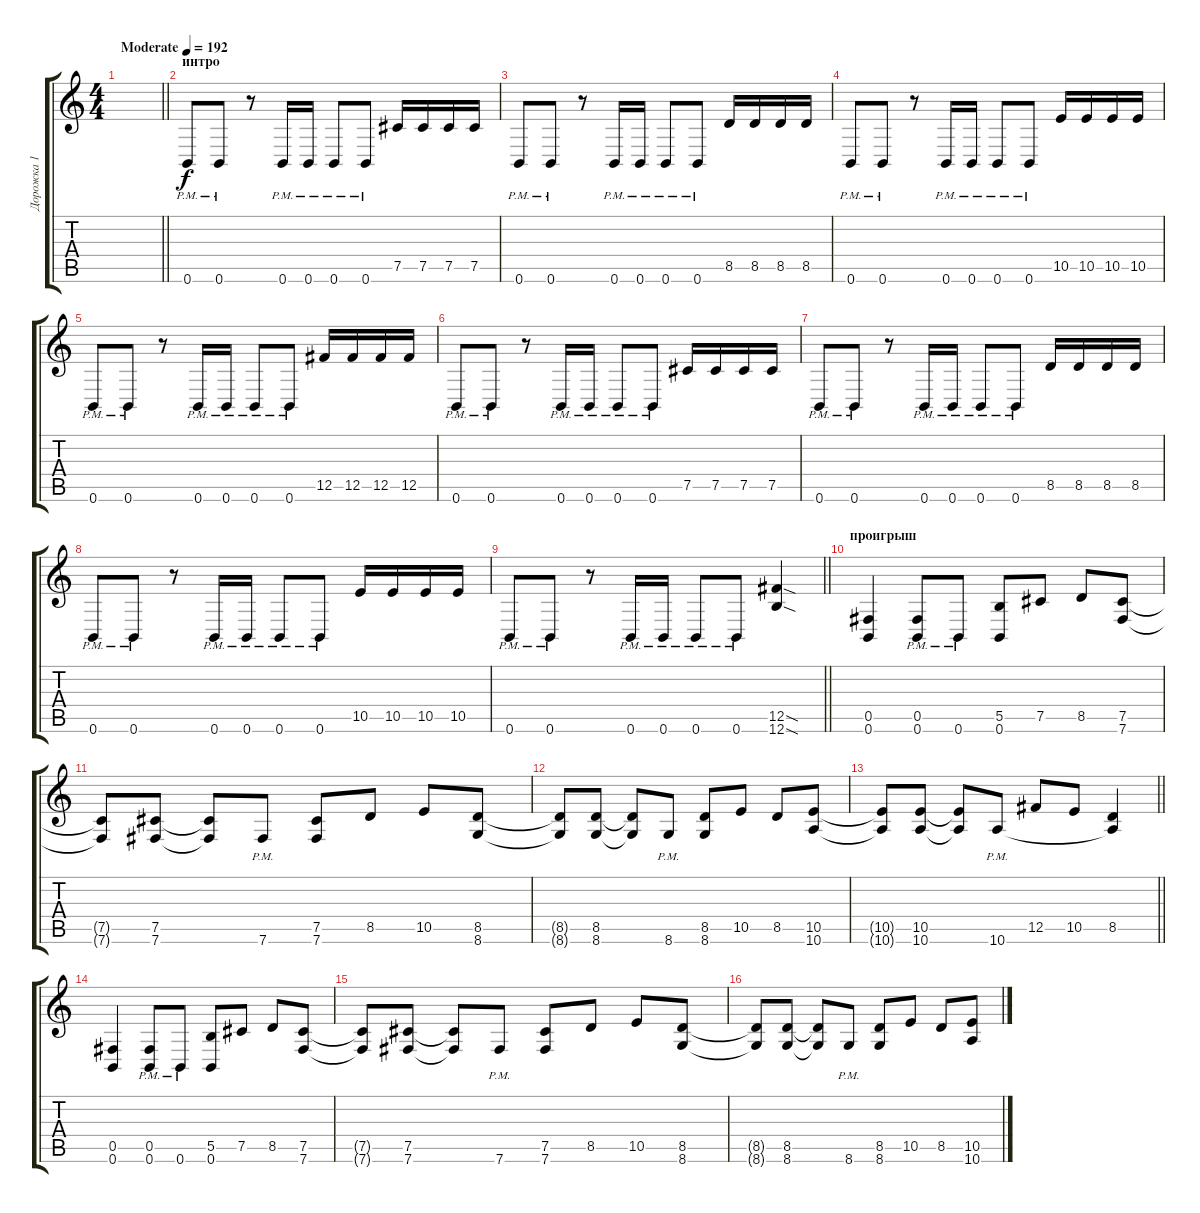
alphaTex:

\track ("Дорожка 1" "Дорожка 1") {instrument distortionguitar}
\staff {score tabs}
\tuning (Db4 Ab3 E3 B2 Gb2 B1) {hide}
\ts (4 4)
\tempo (192 "Moderate")
\clef g2
\barLineRight lightlight
\ks c
|
\section ("" "интро")
0.6{pm}.8 0.6{pm}.8 r.8 0.6{pm}.16 0.6{pm}.16 0.6{pm}.8 0.6{pm}.8 7.5.16 7.5.16 7.5.16 7.5.16 |
0.6{pm}.8 0.6{pm}.8 r.8 0.6{pm}.16 0.6{pm}.16 0.6{pm}.8 0.6{pm}.8 8.5.16 8.5.16 8.5.16 8.5.16 |
0.6{pm}.8 0.6{pm}.8 r.8 0.6{pm}.16 0.6{pm}.16 0.6{pm}.8 0.6{pm}.8 10.5.16 10.5.16 10.5.16 10.5.16 |
0.6{pm}.8 0.6{pm}.8 r.8 0.6{pm}.16 0.6{pm}.16 0.6{pm}.8 0.6{pm}.8 12.5.16 12.5.16 12.5.16 12.5.16 |
0.6{pm}.8 0.6{pm}.8 r.8 0.6{pm}.16 0.6{pm}.16 0.6{pm}.8 0.6{pm}.8 7.5.16 7.5.16 7.5.16 7.5.16 |
0.6{pm}.8 0.6{pm}.8 r.8 0.6{pm}.16 0.6{pm}.16 0.6{pm}.8 0.6{pm}.8 8.5.16 8.5.16 8.5.16 8.5.16 |
0.6{pm}.8 0.6{pm}.8 r.8 0.6{pm}.16 0.6{pm}.16 0.6{pm}.8 0.6{pm}.8 10.5.16 10.5.16 10.5.16 10.5.16 |
\barLineRight lightlight
0.6{pm}.8 0.6{pm}.8 r.8 0.6{pm}.16 0.6{pm}.16 0.6{pm}.8 0.6{pm}.8 (12.5{sod} 12.6{sod}).4 |
\section ("" "проигрыш")
(0.5 0.6).4 (0.5{pm} 0.6{pm}).8 0.6{pm}.8 (5.5 0.6).8 7.5.8 8.5.8 (7.5 7.6).8 |
(7.5{t} 7.6{t}).8 (7.5 7.6).8 (7.5{t} 7.6{t}).8 7.6{pm}.8 (7.5 7.6).8 8.5.8 10.5.8 (8.5 8.6).8 |
(8.5{t} 8.6{t}).8 (8.5 8.6).8 (8.5{t} 8.6{t}).8 8.6{pm}.8 (8.5 8.6).8 10.5.8 8.5.8 (10.5 10.6).8 |
\barLineRight lightlight
(10.5{t} 10.6{t}).8 (10.5 10.6).8 (10.5{t} 10.6{t}).8 10.6{pm}.8 12.5.8 10.5.8 (8.5 10.6{t}).4 |
(0.5 0.6).4 (0.5{pm} 0.6{pm}).8 0.6{pm}.8 (5.5 0.6).8 7.5.8 8.5.8 (7.5 7.6).8 |
(7.5{t} 7.6{t}).8 (7.5 7.6).8 (7.5{t} 7.6{t}).8 7.6{pm}.8 (7.5 7.6).8 8.5.8 10.5.8 (8.5 8.6).8 |
(8.5{t} 8.6{t}).8 (8.5 8.6).8 (8.5{t} 8.6{t}).8 8.6{pm}.8 (8.5 8.6).8 10.5.8 8.5.8 (10.5 10.6).8
